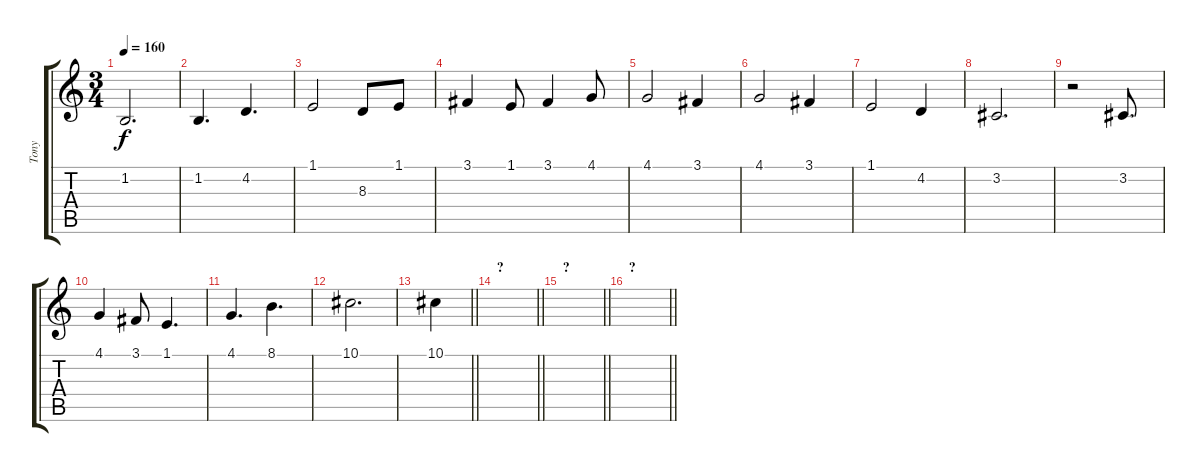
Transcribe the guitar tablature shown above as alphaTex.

\track ("Tony" "Tony") {instrument pad1newage}
\staff {score tabs}
\tuning (Eb4 Bb3 Gb3 Db3 Ab2 Eb2) {hide}
\ts (3 4)
\tempo 160
\clef g2
\ks c
1.2.2{d dy f} |
1.2.4{d} 4.2.4{d} |
1.1.2 8.3.8 1.1.8 |
3.1.4 1.1.8 3.1.4 4.1.8 |
4.1.2 3.1.4 |
4.1.2 3.1.4 |
1.1.2 4.2.4 |
3.2.2{d} |
r.2 3.2.8{d} |
4.1.4 3.1.8 1.1.4{d} |
4.1.4{d} 8.1.4{d} |
10.1.2{d} |
\barLineRight lightlight
10.1.4 |
\section ("" "?")
\barLineRight lightlight
|
\section ("" "?")
\barLineRight lightlight
|
\section ("" "?")
\barLineRight lightlight
